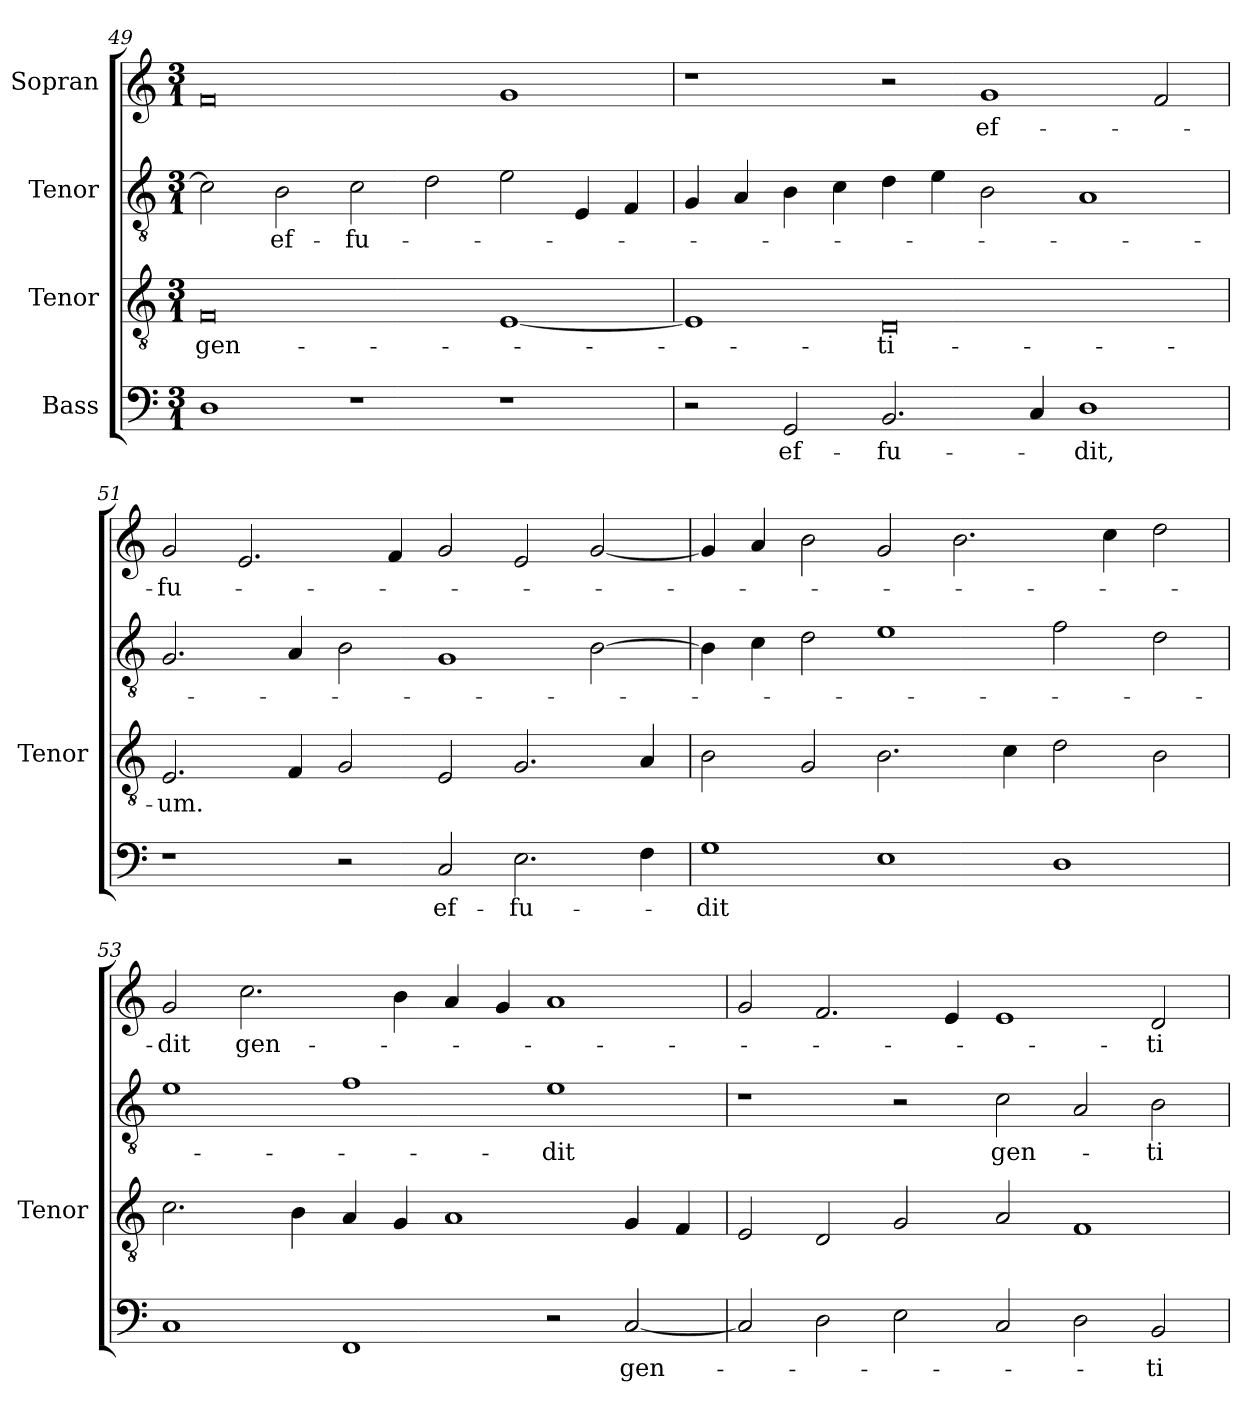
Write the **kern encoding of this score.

**kern	**text	**kern	**text	**kern	**text	**kern	**text
*part4	*part4	*part3	*part3	*part2	*part2	*part1	*part1
*staff4	*staff4	*staff3	*staff3	*staff2	*staff2	*staff1	*staff1
*I"Bass	*	*I"Tenor	*	*I"Tenor	*	*I"Sopran	*
*	*	*I'Tenor	*	*	*	*	*
*clefF4	*	*clefGv2	*	*clefGv2	*	*clefG2	*
*	*	*ITrd7c12	*	*ITrd7c12	*	*	*
*k[]	*	*k[]	*	*k[]	*	*k[]	*
*M3/1	*	*M3/1	*	*M3/1	*	*M3/1	*
=49	=49	=49	=49	=49	=49	=49	=49
!	!	!	!LO:LY:b:color=#000000	!	!	!	!
1Di	.	0FFi	gen-	2Ci\]	.	0fi	.
!	!	!	!	!	!LO:LY:b:color=#000000	!	!
.	.	.	.	2BBi\	ef-	.	.
!	!	!	!	!	!LO:LY:b:color=#000000	!	!
1r	.	.	.	2Ci\	-fu-	.	.
.	.	.	.	2Di\	.	.	.
1r	.	[<1EEi	.	2Ei\	.	1gi	.
.	.	.	.	4EEi/	.	.	.
.	.	.	.	4FFi/	.	.	.
=50	=50	=50	=50	=50	=50	=50	=50
2r	.	1EEi]	.	4GGi/	.	1r	.
.	.	.	.	4AAi/	.	.	.
!	!LO:LY:b:color=#000000	!	!	!	!	!	!
2GGi/	ef-	.	.	4BBi\	.	.	.
.	.	.	.	4Ci\	.	.	.
!	!LO:LY:b:color=#000000	!	!	!	!	!	!
!	!	!	!LO:LY:b:color=#000000	!	!	!	!
2.BBi/	-fu-	0DDi	-ti-	4Di\	.	2r	.
.	.	.	.	4Ei\	.	.	.
!	!	!	!	!	!	!	!LO:LY:b:color=#000000
.	.	.	.	2BBi\	.	1gi	ef-
4Ci/	.	.	.	.	.	.	.
!	!LO:LY:b:color=#000000	!	!	!	!	!	!
1Di	-dit,	.	.	1AAi	.	.	.
.	.	.	.	.	.	2fi/	.
=51	=51	=51	=51	=51	=51	=51	=51
!	!	!	!LO:LY:b:color=#000000	!	!	!	!
!	!	!	!	!	!	!	!LO:LY:b:color=#000000
1r	.	2.EEi/	-um.	2.GGi/	.	2gi/	-fu-
.	.	.	.	.	.	2.ei/	.
.	.	4FFi/	.	4AAi/	.	.	.
2r	.	2GGi/	.	2BBi\	.	.	.
.	.	.	.	.	.	4fi/	.
!	!LO:LY:b:color=#000000	!	!	!	!	!	!
2Ci/	ef-	2EEi/	.	1GGi	.	2gi/	.
!	!LO:LY:b:color=#000000	!	!	!	!	!	!
2.Ei\	-fu-	2.GGi/	.	.	.	2ei/	.
.	.	.	.	[>2BBi\	.	[<2gi/	.
4Fi\	.	4AAi/	.	.	.	.	.
=52	=52	=52	=52	=52	=52	=52	=52
!	!LO:LY:b:color=#000000	!	!	!	!	!	!
1Gi	-dit	2BBi\	.	4BBi\]	.	4gi/]	.
.	.	.	.	4Ci\	.	4ai/	.
.	.	2GGi/	.	2Di\	.	2bi\	.
1Ei	.	2.BBi\	.	1Ei	.	2gi/	.
.	.	.	.	.	.	2.bi\	.
.	.	4Ci\	.	.	.	.	.
1Di	.	2Di\	.	2Fi\	.	.	.
.	.	.	.	.	.	4cci\	.
.	.	2BBi\	.	2Di\	.	2ddi\	.
!!LO:LB:g=z
=53	=53	=53	=53	=53	=53	=53	=53
!	!	!	!	!	!	!	!LO:LY:b:color=#000000
1Ci	.	2.Ci\	.	1Ei	.	2gi/	-dit
!	!	!	!	!	!	!	!LO:LY:b:color=#000000
.	.	.	.	.	.	2.cci\	gen-
.	.	4BBi\	.	.	.	.	.
1FFi	.	4AAi/	.	1Fi	.	.	.
.	.	4GGi/	.	.	.	4bi\	.
.	.	1AAi	.	.	.	4ai/	.
.	.	.	.	.	.	4gi/	.
!	!	!	!	!	!LO:LY:b:color=#000000	!	!
2r	.	.	.	1Ei	-dit	1ai	.
!	!LO:LY:b:color=#000000	!	!	!	!	!	!
[<2Ci/	gen-	4GGi/	.	.	.	.	.
.	.	4FFi/	.	.	.	.	.
=54	=54	=54	=54	=54	=54	=54	=54
2Ci/]	.	2EEi/	.	1r	.	2gi/	.
2Di\	.	2DDi/	.	.	.	2.fi/	.
2Ei\	.	2GGi/	.	2r	.	.	.
.	.	.	.	.	.	4ei/	.
!	!	!	!	!	!LO:LY:b:color=#000000	!	!
2Ci/	.	2AAi/	.	2Ci\	gen-	1ei	.
2Di\	.	1FFi	.	2AAi/	.	.	.
!	!LO:LY:b:color=#000000	!	!	!	!	!	!
!	!	!	!	!	!LO:LY:b:color=#000000	!	!
!	!	!	!	!	!	!	!LO:LY:b:color=#000000
2BBi/	-ti-	.	.	2BBi\	-ti-	2di/	-ti-
=	=	=	=	=	=	=	=
*-	*-	*-	*-	*-	*-	*-	*-
